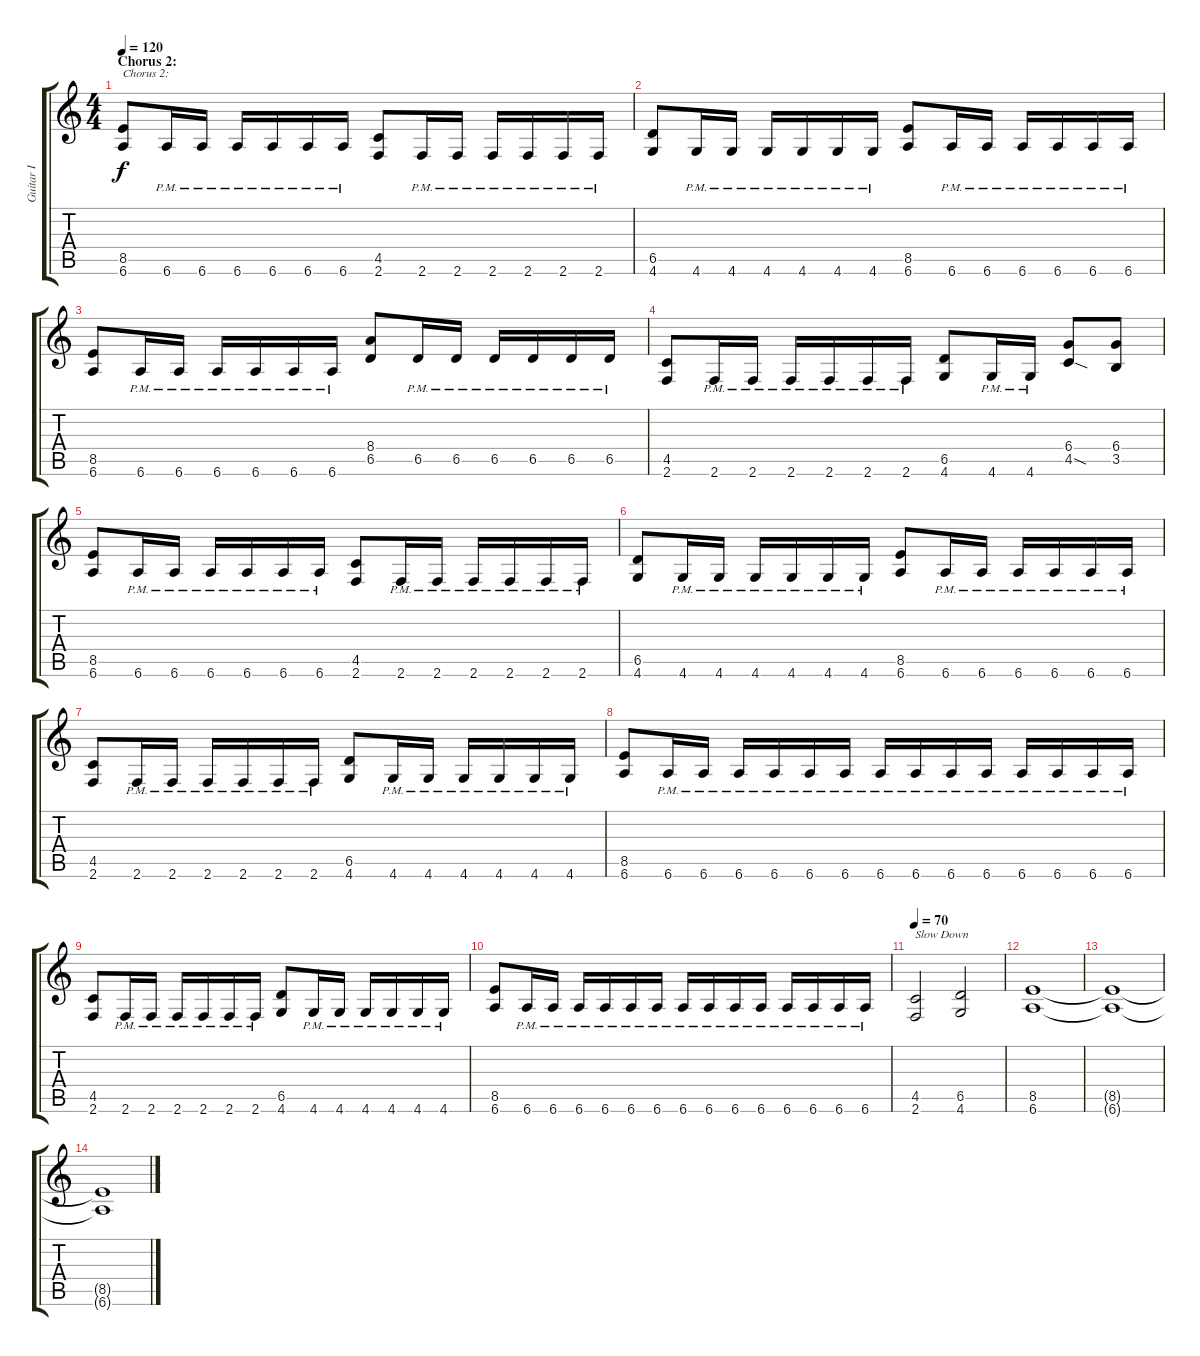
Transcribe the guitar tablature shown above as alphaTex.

\track ("Guitar I" "Guitar I") {instrument distortionguitar}
\staff {score tabs}
\tuning (Eb4 Bb3 Gb3 Db3 Ab2 Eb2) {hide}
\ts (4 4)
\section ("" "Chorus 2:")
\tempo 120
\clef g2
\ks c
(8.5 6.6).8{txt "Chorus 2:" dy f} 6.6{pm}.16 6.6{pm}.16 6.6{pm}.16 6.6{pm}.16 6.6{pm}.16 6.6{pm}.16 (4.5 2.6).8 2.6{pm}.16 2.6{pm}.16 2.6{pm}.16 2.6{pm}.16 2.6{pm}.16 2.6{pm}.16 |
(6.5 4.6).8 4.6{pm}.16 4.6{pm}.16 4.6{pm}.16 4.6{pm}.16 4.6{pm}.16 4.6{pm}.16 (8.5 6.6).8 6.6{pm}.16 6.6{pm}.16 6.6{pm}.16 6.6{pm}.16 6.6{pm}.16 6.6{pm}.16 |
(8.5 6.6).8 6.6{pm}.16 6.6{pm}.16 6.6{pm}.16 6.6{pm}.16 6.6{pm}.16 6.6{pm}.16 (8.4 6.5).8 6.5{pm}.16 6.5{pm}.16 6.5{pm}.16 6.5{pm}.16 6.5{pm}.16 6.5{pm}.16 |
(4.5 2.6).8 2.6{pm}.16 2.6{pm}.16 2.6{pm}.16 2.6{pm}.16 2.6{pm}.16 2.6{pm}.16 (6.5 4.6).8 4.6{pm}.16 4.6{pm}.16 (6.4 4.5{sod}).8 (6.4 3.5).8 |
(8.5 6.6).8 6.6{pm}.16 6.6{pm}.16 6.6{pm}.16 6.6{pm}.16 6.6{pm}.16 6.6{pm}.16 (4.5 2.6).8 2.6{pm}.16 2.6{pm}.16 2.6{pm}.16 2.6{pm}.16 2.6{pm}.16 2.6{pm}.16 |
(6.5 4.6).8 4.6{pm}.16 4.6{pm}.16 4.6{pm}.16 4.6{pm}.16 4.6{pm}.16 4.6{pm}.16 (8.5 6.6).8 6.6{pm}.16 6.6{pm}.16 6.6{pm}.16 6.6{pm}.16 6.6{pm}.16 6.6{pm}.16 |
(4.5 2.6).8 2.6{pm}.16 2.6{pm}.16 2.6{pm}.16 2.6{pm}.16 2.6{pm}.16 2.6{pm}.16 (6.5 4.6).8 4.6{pm}.16 4.6{pm}.16 4.6{pm}.16 4.6{pm}.16 4.6{pm}.16 4.6{pm}.16 |
(8.5 6.6).8 6.6{pm}.16 6.6{pm}.16 6.6{pm}.16 6.6{pm}.16 6.6{pm}.16 6.6{pm}.16 6.6{pm}.16 6.6{pm}.16 6.6{pm}.16 6.6{pm}.16 6.6{pm}.16 6.6{pm}.16 6.6{pm}.16 6.6{pm}.16 |
(4.5 2.6).8 2.6{pm}.16 2.6{pm}.16 2.6{pm}.16 2.6{pm}.16 2.6{pm}.16 2.6{pm}.16 (6.5 4.6).8 4.6{pm}.16 4.6{pm}.16 4.6{pm}.16 4.6{pm}.16 4.6{pm}.16 4.6{pm}.16 |
(8.5 6.6).8 6.6{pm}.16 6.6{pm}.16 6.6{pm}.16 6.6{pm}.16 6.6{pm}.16 6.6{pm}.16 6.6{pm}.16 6.6{pm}.16 6.6{pm}.16 6.6{pm}.16 6.6{pm}.16 6.6{pm}.16 6.6{pm}.16 6.6{pm}.16 |
\tempo 70
(4.5 2.6).2{txt "Slow Down"} (6.5 4.6).2 |
(8.5 6.6).1 |
(8.5{t} 6.6{t}).1{volume 0} |
(8.5{t} 6.6{t}).1
